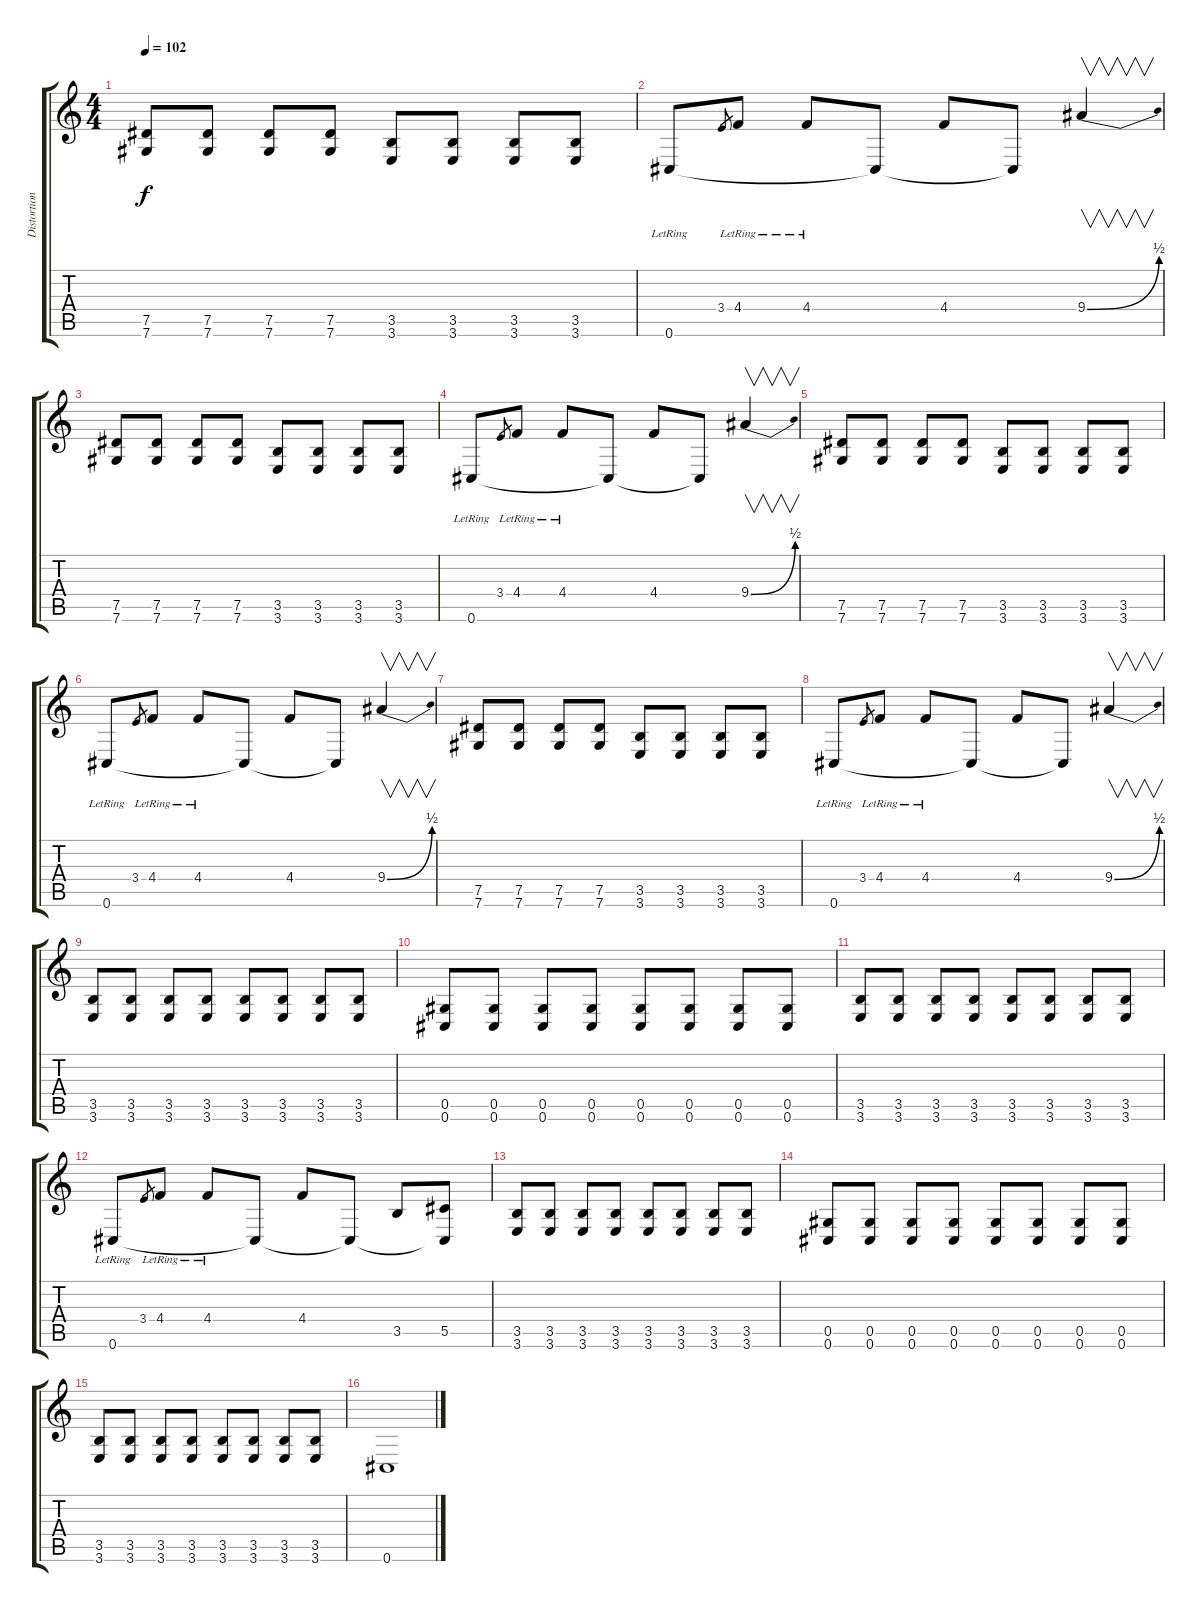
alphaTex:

\track ("Distortion" "Distortion") {instrument overdrivenguitar}
\staff {score tabs}
\tuning (Eb4 Bb3 Gb3 Db3 Ab2 Db2) {hide}
\ts (4 4)
\tempo 102
\clef g2
\ks c
(7.5 7.6).8{dy f} (7.5 7.6).8 (7.5 7.6).8 (7.5 7.6).8 (3.5 3.6).8 (3.5 3.6).8 (3.5 3.6).8 (3.5 3.6).8 |
0.6{lr}.8 3.4.8{gr} 4.4{lr}.8 4.4{lr}.8 0.6{t}.8 4.4.8 0.6{t}.8 9.4{be (bend 0 0 60 2)}.4{v} |
(7.5 7.6).8 (7.5 7.6).8 (7.5 7.6).8 (7.5 7.6).8 (3.5 3.6).8 (3.5 3.6).8 (3.5 3.6).8 (3.5 3.6).8 |
0.6{lr}.8 3.4.8{gr} 4.4{lr}.8 4.4{lr}.8 0.6{t}.8 4.4.8 0.6{t}.8 9.4{be (bend 0 0 60 2)}.4{v} |
(7.5 7.6).8 (7.5 7.6).8 (7.5 7.6).8 (7.5 7.6).8 (3.5 3.6).8 (3.5 3.6).8 (3.5 3.6).8 (3.5 3.6).8 |
0.6{lr}.8 3.4.8{gr} 4.4{lr}.8 4.4{lr}.8 0.6{t}.8 4.4.8 0.6{t}.8 9.4{be (bend 0 0 60 2)}.4{v} |
(7.5 7.6).8 (7.5 7.6).8 (7.5 7.6).8 (7.5 7.6).8 (3.5 3.6).8 (3.5 3.6).8 (3.5 3.6).8 (3.5 3.6).8 |
0.6{lr}.8 3.4.8{gr} 4.4{lr}.8 4.4{lr}.8 0.6{t}.8 4.4.8 0.6{t}.8 9.4{be (bend 0 0 60 2)}.4{v} |
(3.5 3.6).8 (3.5 3.6).8 (3.5 3.6).8 (3.5 3.6).8 (3.5 3.6).8 (3.5 3.6).8 (3.5 3.6).8 (3.5 3.6).8 |
(0.5 0.6).8 (0.5 0.6).8 (0.5 0.6).8 (0.5 0.6).8 (0.5 0.6).8 (0.5 0.6).8 (0.5 0.6).8 (0.5 0.6).8 |
(3.5 3.6).8 (3.5 3.6).8 (3.5 3.6).8 (3.5 3.6).8 (3.5 3.6).8 (3.5 3.6).8 (3.5 3.6).8 (3.5 3.6).8 |
0.6{lr}.8 3.4.8{gr} 4.4{lr}.8 4.4{lr}.8 0.6{t}.8 4.4.8 0.6{t}.8 3.5.8 (5.5 0.6{t}).8 |
(3.5 3.6).8 (3.5 3.6).8 (3.5 3.6).8 (3.5 3.6).8 (3.5 3.6).8 (3.5 3.6).8 (3.5 3.6).8 (3.5 3.6).8 |
(0.5 0.6).8 (0.5 0.6).8 (0.5 0.6).8 (0.5 0.6).8 (0.5 0.6).8 (0.5 0.6).8 (0.5 0.6).8 (0.5 0.6).8 |
(3.5 3.6).8 (3.5 3.6).8 (3.5 3.6).8 (3.5 3.6).8 (3.5 3.6).8 (3.5 3.6).8 (3.5 3.6).8 (3.5 3.6).8 |
0.6.1
